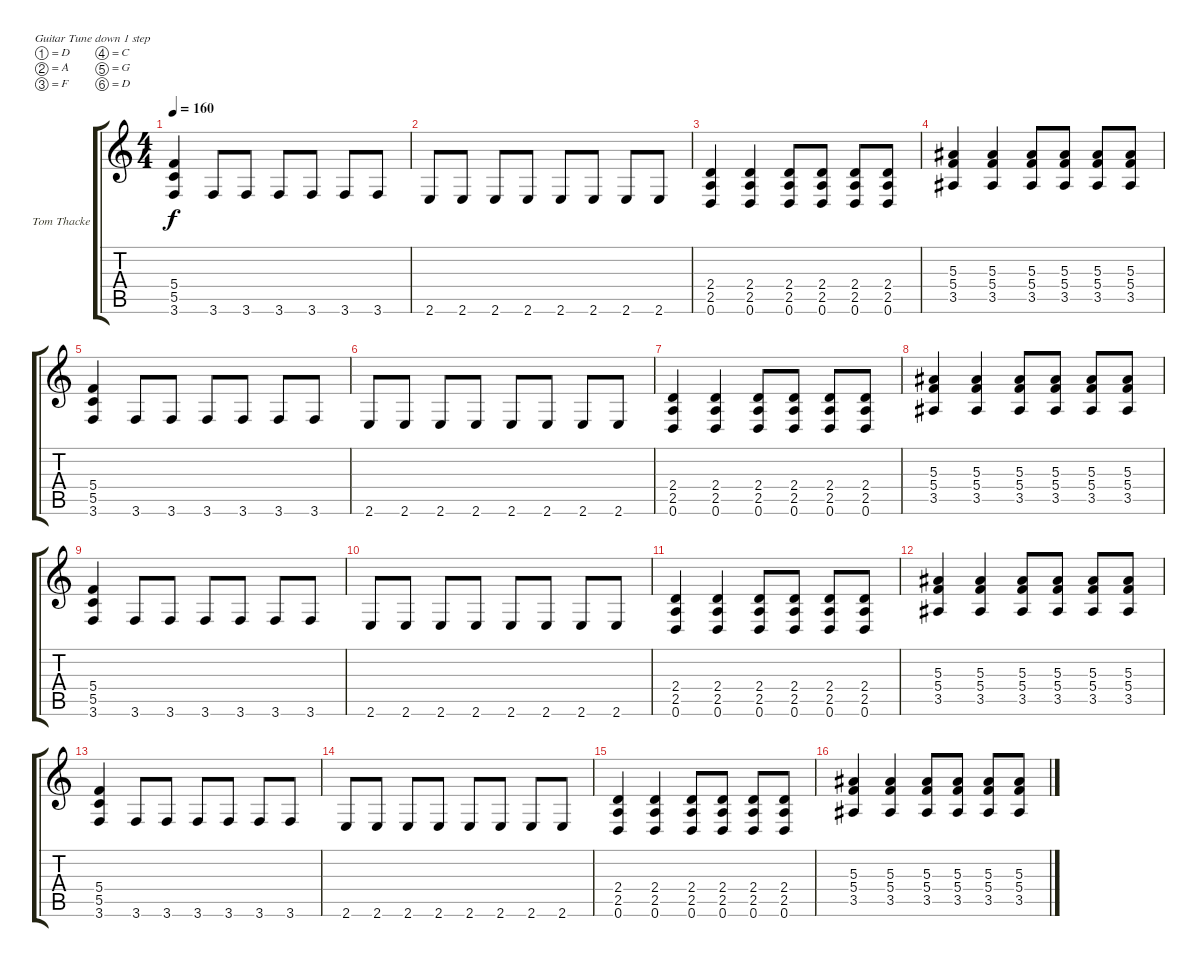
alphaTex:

\defaultSystemsLayout 4
\bracketExtendMode groupsimilarinstruments
\firstSystemTrackNameOrientation horizontal
\otherSystemsTrackNameOrientation horizontal
\track ("Tom Thacker" "Tom Thacke") {instrument distortionguitar}
\staff {score tabs}
\tuning (D4 A3 F3 C3 G2 D2)
\ts (4 4)
\tempo 160
\clef g2
\scale
0.333333
\ks c
(5.4 5.5 3.6).4{dy f} 3.6.8 3.6.8 3.6.8 3.6.8 3.6.8 3.6.8 |
\scale
0.333333 2.6.8 2.6.8 2.6.8 2.6.8 2.6.8 2.6.8 2.6.8 2.6.8 |
\scale
0.333333 (2.4 2.5 0.6).4 (2.4 2.5 0.6).4 (2.4 2.5 0.6).8 (2.4 2.5 0.6).8 (2.4 2.5 0.6).8 (2.4 2.5 0.6).8 |
\scale
0.333333 (5.3 5.4 3.5).4 (5.3 5.4 3.5).4 (5.3 5.4 3.5).8 (5.3 5.4 3.5).8 (5.3 5.4 3.5).8 (5.3 5.4 3.5).8 |
\scale
0.333333 (5.4 5.5 3.6).4 3.6.8 3.6.8 3.6.8 3.6.8 3.6.8 3.6.8 |
\scale
0.333333 2.6.8 2.6.8 2.6.8 2.6.8 2.6.8 2.6.8 2.6.8 2.6.8 |
\scale
0.333333 (2.4 2.5 0.6).4 (2.4 2.5 0.6).4 (2.4 2.5 0.6).8 (2.4 2.5 0.6).8 (2.4 2.5 0.6).8 (2.4 2.5 0.6).8 |
\scale
0.333333 (5.3 5.4 3.5).4 (5.3 5.4 3.5).4 (5.3 5.4 3.5).8 (5.3 5.4 3.5).8 (5.3 5.4 3.5).8 (5.3 5.4 3.5).8 |
\scale
0.333333 (5.4 5.5 3.6).4 3.6.8 3.6.8 3.6.8 3.6.8 3.6.8 3.6.8 |
\scale
0.333333 2.6.8 2.6.8 2.6.8 2.6.8 2.6.8 2.6.8 2.6.8 2.6.8 |
\scale
0.333333 (2.4 2.5 0.6).4 (2.4 2.5 0.6).4 (2.4 2.5 0.6).8 (2.4 2.5 0.6).8 (2.4 2.5 0.6).8 (2.4 2.5 0.6).8 |
\scale
0.333333 (5.3 5.4 3.5).4 (5.3 5.4 3.5).4 (5.3 5.4 3.5).8 (5.3 5.4 3.5).8 (5.3 5.4 3.5).8 (5.3 5.4 3.5).8 |
\scale
0.333333 (5.4 5.5 3.6).4 3.6.8 3.6.8 3.6.8 3.6.8 3.6.8 3.6.8 |
\scale
0.333333 2.6.8 2.6.8 2.6.8 2.6.8 2.6.8 2.6.8 2.6.8 2.6.8 |
\scale
0.333333 (2.4 2.5 0.6).4 (2.4 2.5 0.6).4 (2.4 2.5 0.6).8 (2.4 2.5 0.6).8 (2.4 2.5 0.6).8 (2.4 2.5 0.6).8 |
\scale
0.333333 (5.3 5.4 3.5).4 (5.3 5.4 3.5).4 (5.3 5.4 3.5).8 (5.3 5.4 3.5).8 (5.3 5.4 3.5).8 (5.3 5.4 3.5).8
